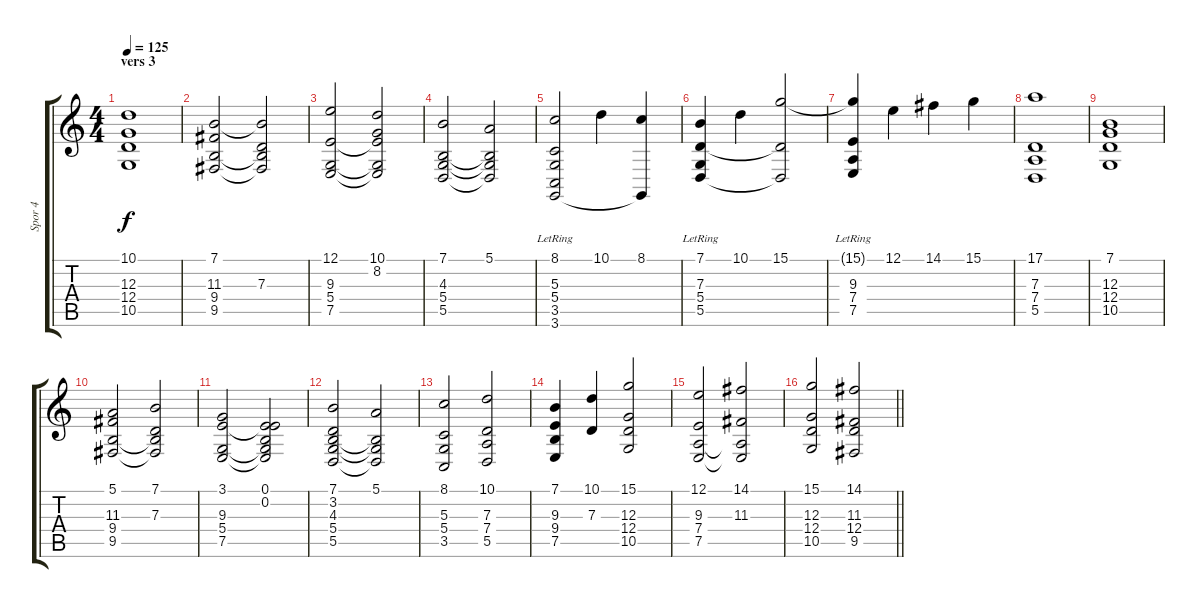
\track ("Spor 4" "Spor 4") {instrument stringensemble2}
\staff {score tabs}
\tuning (E4 B3 G3 D3 A2 E2) {hide}
\ts (4 4)
\section ("" "vers 3")
\tempo 125
\clef g2
\ks c
(10.1 12.3 12.4 10.5).1{dy f} |
(7.1 11.3 9.4 9.5).2 (7.1{t} 7.3 9.4{t} 9.5{t}).2 |
(12.1 9.3 5.4 7.5).2 (10.1 8.2 9.3{t} 5.4{t} 7.5{t}).2 |
(7.1 4.3 5.4 5.5).2 (5.1 4.3{t} 5.4{t} 5.5{t}).2 |
(8.1 5.3{lr} 5.4{lr} 3.5{lr} 3.6).2 10.1.4 (8.1 3.6{t}).4 |
(7.1 7.3{lr} 5.4{lr} 5.5{lr}).4 10.1.4 (15.1 7.3{t} 5.5{t}).2 |
(15.1{t} 9.3{lr} 7.4{lr} 7.5{lr}).4 12.1.4 14.1.4 15.1.4 |
(17.1 7.3 7.4 5.5).1 |
(7.1 12.3 12.4 10.5).1 |
(5.1 11.3 9.4 9.5).2 (7.1 7.3 9.4{t} 9.5{t}).2 |
(3.1 9.3 5.4 7.5).2 (0.1 0.2 9.3{t} 5.4{t} 7.5{t}).2 |
(7.1 3.2 4.3 5.4 5.5).2 (5.1 4.3{t} 5.4{t} 5.5{t}).2 |
(8.1 5.3 5.4 3.5).2 (10.1 7.3 7.4 5.5).2 |
(7.1 9.3 9.4 7.5).4 (10.1 7.3).4 (15.1 12.3 12.4 10.5).2 |
(12.1 9.3 7.4 7.5).2 (14.1 11.3 7.4{t} 7.5{t}).2 |
\barLineRight lightlight
(15.1 12.3 12.4 10.5).2 (14.1 11.3 12.4 9.5).2
